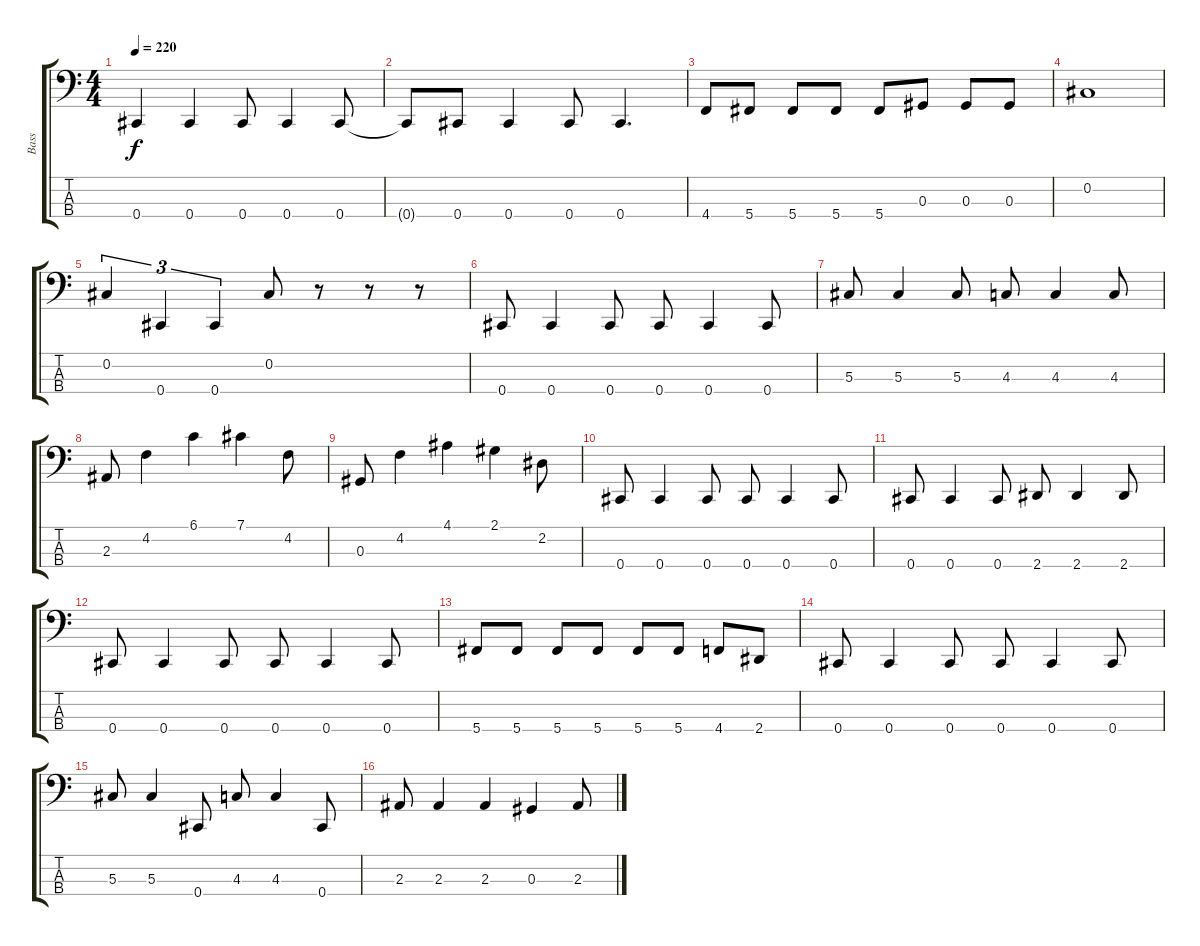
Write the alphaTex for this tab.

\track ("Bass" "Bass") {instrument electricbassfinger}
\staff {score tabs}
\tuning (Gb2 Db2 Ab1 Db1) {hide}
\ts (4 4)
\tempo 220
\clef f4
\ks c
0.4{t}.4{dy f} 0.4.4 0.4.8 0.4.4 0.4.8 |
0.4{t}.8 0.4.8 0.4.4 0.4.8 0.4.4{d} |
4.4.8 5.4.8 5.4.8 5.4.8 5.4.8 0.3.8 0.3.8 0.3.8 |
0.2.1 |
0.2.4{tu (3 2)} 0.4.4{tu (3 2)} 0.4.4{tu (3 2)} 0.2.8 r.8 r.8 r.8 |
0.4.8 0.4.4 0.4.8 0.4.8 0.4.4 0.4.8 |
5.3.8 5.3.4 5.3.8 4.3.8 4.3.4 4.3.8 |
2.3.8 4.2.4 6.1.4 7.1.4 4.2.8 |
0.3.8 4.2.4 4.1.4 2.1.4 2.2.8 |
0.4.8 0.4.4 0.4.8 0.4.8 0.4.4 0.4.8 |
0.4.8 0.4.4 0.4.8 2.4.8 2.4.4 2.4.8 |
0.4.8 0.4.4 0.4.8 0.4.8 0.4.4 0.4.8 |
5.4.8 5.4.8 5.4.8 5.4.8 5.4.8 5.4.8 4.4.8 2.4.8 |
0.4.8 0.4.4 0.4.8 0.4.8 0.4.4 0.4.8 |
5.3.8 5.3.4 0.4.8 4.3.8 4.3.4 0.4.8 |
2.3.8 2.3.4 2.3.4 0.3.4 2.3.8
